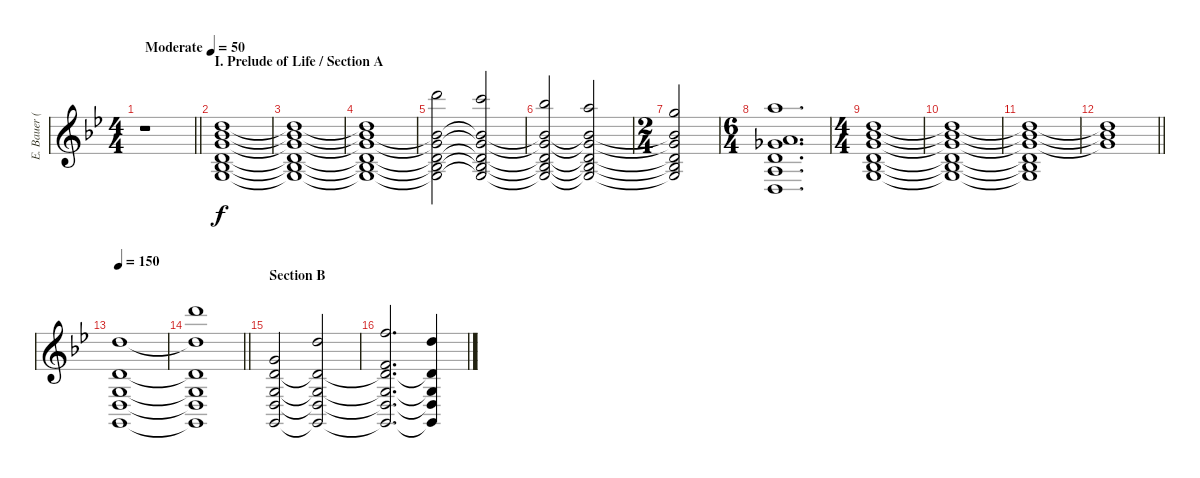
\track ("E. Bauer (Keyboard)" "E. Bauer (") {instrument stringensemble1}
\staff {score}
\tuning (E4 B3 G3 D3 A2 E2 B1) {hide}
\ts (4 4)
\tempo (50 "Moderate")
\clef g2
\barLineRight lightlight
\ks gminor
r.1{dy f volume 0 instrument stringensemble1} |
\section ("" "I. Prelude of Life / Section A")
(10.1 11.2 12.3 12.4 13.5 15.6).1{volume 12} |
(10.1{t} 11.2{t} 12.3{t} 12.4{t} 13.5{t} 15.6{t}).1 |
(10.1{t} 11.2{t} 12.3{t} 12.4{t} 13.5{t} 15.6{t}).1 |
(22.1 11.2{t} 12.3{t} 12.4{t} 13.5{t} 15.6{t}).2 (20.1 11.2{t} 12.3{t} 12.4{t} 13.5{t} 15.6{t}).2 |
(18.1 11.2{t} 12.3{t} 12.4{t} 13.5{t} 15.6{t}).2 (17.1 11.2{t} 12.3{t} 12.4{t} 13.5{t} 15.6{t}).2 |
\ts (2 4)
(15.1 11.2{t} 12.3{t} 12.4{t} 13.5{t} 15.6{t}).2 |
\ts (6 4)
(17.1 10.2 11.3 12.4 12.5 10.6).1{d} |
\ts (4 4)
(10.1 11.2 12.3 12.4 13.5 15.6).1 |
(10.1{t} 11.2{t} 12.3{t} 12.4{t} 13.5{t} 15.6{t}).1 |
(10.1{t} 11.2{t} 12.3{t} 12.4{t} 13.5{t} 15.6{t}).1 |
\barLineRight lightlight
(10.1{t} 11.2{t} 12.3{t}).1 |
\tempo 150
(15.2 7.3 5.4 5.5 3.6).1 |
\barLineRight lightlight
(22.1 15.2{t} 7.3{t} 5.4{t} 5.5{t} 3.6{t}).1 |
\section ("" "Section B")
(8.2 7.3 5.4 5.5 3.6).2 (10.1 7.3{t} 5.4{t} 5.5{t} 3.6{t}).2 |
(13.1 6.2 7.3{t} 5.4{t} 5.5{t} 3.6{t}).2{d} (10.1 7.3{t} 5.4{t} 5.5{t} 3.6{t}).4
